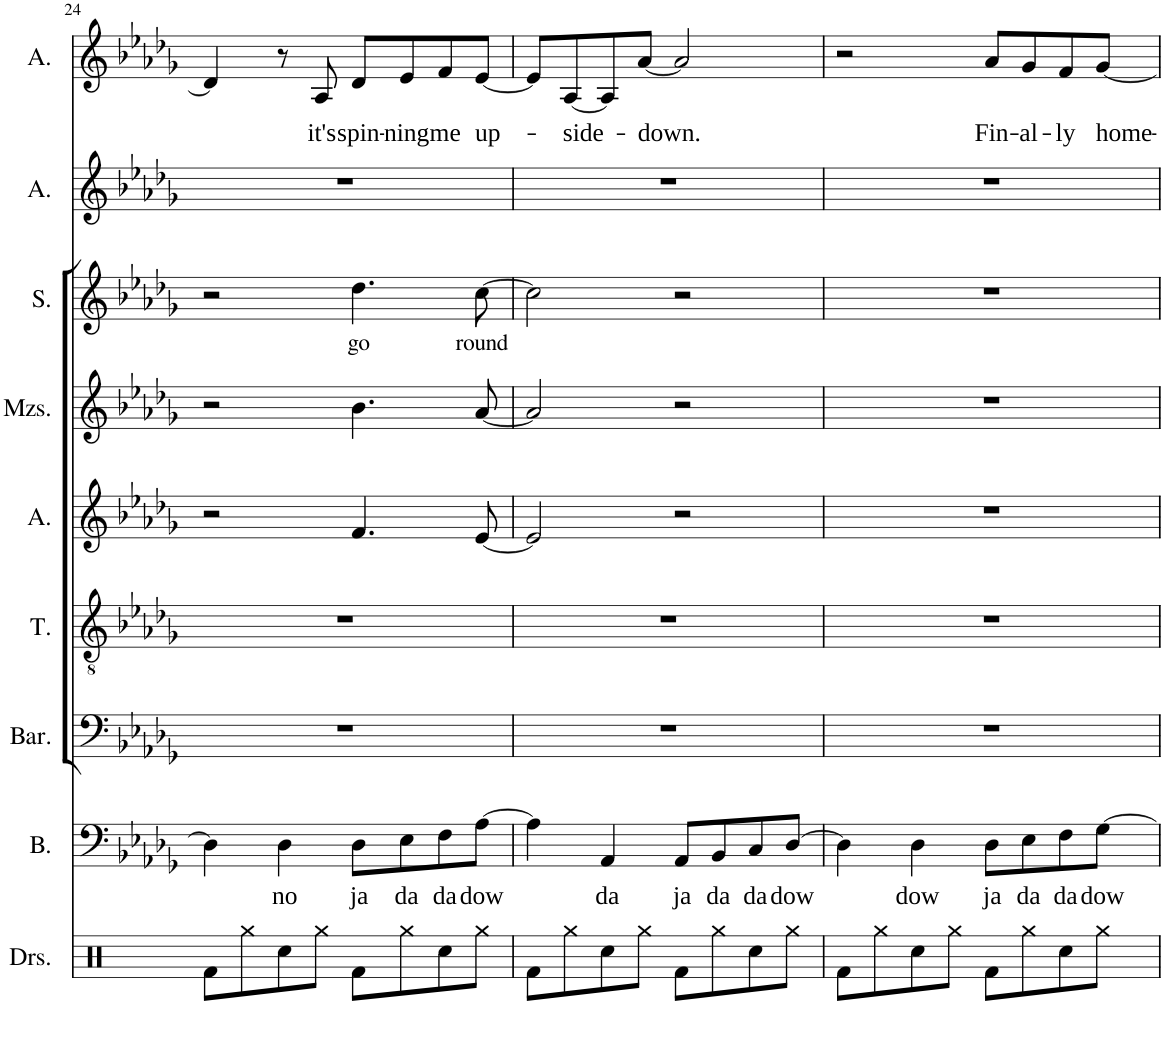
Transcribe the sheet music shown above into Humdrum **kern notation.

**kern	**kern	**text	**kern	**kern	**kern	**kern	**kern	**text	**kern	**kern	**text
*part9	*part8	*part8	*part7	*part6	*part5	*part4	*part3	*part3	*part2	*part1	*part1
*staff9	*staff8	*staff8	*staff7	*staff6	*staff5	*staff4	*staff3	*staff3	*staff2	*staff1	*staff1
*I"Drumset	*I"Bass	*	*I"Baritone	*I"Tenor	*I"Alto	*I"Mezzo-soprano	*I"Soprano	*	*I"Alto	*I"Alto	*
*I'Drs.	*I'B.	*	*I'Bar.	*I'T.	*I'A.	*I'Mzs.	*I'S.	*	*I'A.	*I'A.	*
!!LO:PB:g=z
*clefX	*clefF4	*	*clefF4	*clefGv2	*clefG2	*clefG2	*clefG2	*	*clefG2	*clefG2	*
*k[]	*k[b-e-a-d-g-]	*	*k[b-e-a-d-g-]	*k[b-e-a-d-g-]	*k[b-e-a-d-g-]	*k[b-e-a-d-g-]	*k[b-e-a-d-g-]	*	*k[b-e-a-d-g-]	*k[b-e-a-d-g-]	*
*M4/4	*M4/4	*	*M4/4	*M4/4	*M4/4	*M4/4	*M4/4	*	*M4/4	*M4/4	*
=24	=24	=24	=24	=24	=24	=24	=24	=24	=24	=24	=24
8Rf\L	4D-\]	.	1r	1r	2r	2r	2r	.	1r	4d-/]	.
8Rgg\	.	.	.	.	.	.	.	.	.	.	.
!	!	!LO:LY:b	!	!	!	!	!	!	!	!	!
8Rcc\	4D-\	no	.	.	.	.	.	.	.	8r	.
!	!	!	!	!	!	!	!	!	!	!	!LO:LY:b
8Rgg\J	.	.	.	.	.	.	.	.	.	8A-/	it's
!	!	!LO:LY:b	!	!	!	!	!	!LO:LY:b	!	!	!LO:LY:b
8Rf\L	8D-\L	ja	.	.	4.f/	4.b-\	4.dd-\	go	.	8d-/L	spin-
!	!	!LO:LY:b	!	!	!	!	!	!	!	!	!LO:LY:b
8Rgg\	8E-\	da	.	.	.	.	.	.	.	8e-/	-ning
!	!	!LO:LY:b	!	!	!	!	!	!	!	!	!LO:LY:b
8Rcc\	8F\	da	.	.	.	.	.	.	.	8f/	me
!	!	!LO:LY:b	!	!	!	!	!	!LO:LY:b	!	!	!LO:LY:b
8Rgg\J	[8A-\J	dow	.	.	[8e-/	[8a-/	[8cc\	round	.	[8e-/J	up-
=25	=25	=25	=25	=25	=25	=25	=25	=25	=25	=25	=25
8Rf\L	4A-\]	.	1r	1r	2e-/]	2a-/]	2cc\]	.	1r	8e-/L]	.
!	!	!	!	!	!	!	!	!	!	!	!LO:LY:b
8Rgg\	.	.	.	.	.	.	.	.	.	[8A-/	-side-
!	!	!LO:LY:b	!	!	!	!	!	!	!	!	!
8Rcc\	4AA-/	da	.	.	.	.	.	.	.	8A-/]	.
!	!	!	!	!	!	!	!	!	!	!	!LO:LY:b
8Rgg\J	.	.	.	.	.	.	.	.	.	[8a-/J	-down.
!	!	!LO:LY:b	!	!	!	!	!	!	!	!	!
8Rf\L	8AA-/L	ja	.	.	2r	2r	2r	.	.	2a-/]	.
!	!	!LO:LY:b	!	!	!	!	!	!	!	!	!
8Rgg\	8BB-/	da	.	.	.	.	.	.	.	.	.
!	!	!LO:LY:b	!	!	!	!	!	!	!	!	!
8Rcc\	8C/	da	.	.	.	.	.	.	.	.	.
!	!	!LO:LY:b	!	!	!	!	!	!	!	!	!
8Rgg\J	[8D-/J	dow	.	.	.	.	.	.	.	.	.
=26	=26	=26	=26	=26	=26	=26	=26	=26	=26	=26	=26
8Rf\L	4D-\]	.	1r	1r	1r	1r	1r	.	1r	2r	.
8Rgg\	.	.	.	.	.	.	.	.	.	.	.
!	!	!LO:LY:b	!	!	!	!	!	!	!	!	!
8Rcc\	4D-\	dow	.	.	.	.	.	.	.	.	.
8Rgg\J	.	.	.	.	.	.	.	.	.	.	.
!	!	!LO:LY:b	!	!	!	!	!	!	!	!	!LO:LY:b
8Rf\L	8D-\L	ja	.	.	.	.	.	.	.	8a-/L	Fin-
!	!	!LO:LY:b	!	!	!	!	!	!	!	!	!LO:LY:b
8Rgg\	8E-\	da	.	.	.	.	.	.	.	8g-/	-al-
!	!	!LO:LY:b	!	!	!	!	!	!	!	!	!LO:LY:b
8Rcc\	8F\	da	.	.	.	.	.	.	.	8f/	-ly
!	!	!LO:LY:b	!	!	!	!	!	!	!	!	!LO:LY:b
8Rgg\J	[8G-\J	dow	.	.	.	.	.	.	.	[8g-/J	home-
=	=	=	=	=	=	=	=	=	=	=	=
*-	*-	*-	*-	*-	*-	*-	*-	*-	*-	*-	*-
